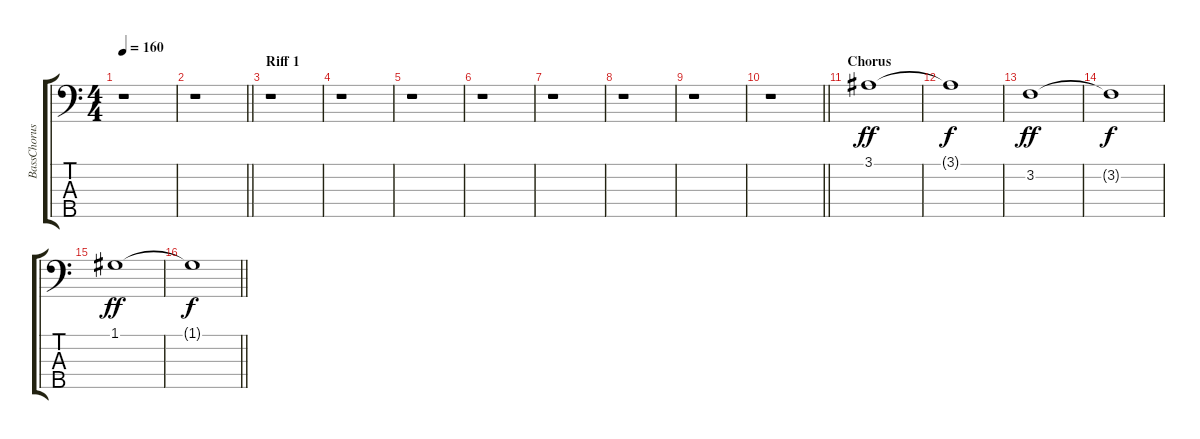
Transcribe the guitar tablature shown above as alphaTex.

\track ("BassChorus" "BassChorus") {instrument electricbassfinger}
\staff {score tabs}
\tuning (G2 D2 A1 E1 B0) {hide}
\ts (4 4)
\tempo 160
\clef f4
\ks c
r.1{dy ff} |
\barLineRight lightlight
r.1 |
\section ("" "Riff 1")
r.1 |
r.1 |
r.1 |
r.1 |
r.1 |
r.1 |
r.1 |
\barLineRight lightlight
r.1 |
\section ("" "Chorus")
3.1.1 |
3.1{t}.1{dy f} |
3.2.1{dy ff} |
3.2{t}.1{dy f} |
1.1.1{dy ff} |
\barLineRight lightlight
1.1{t}.1{dy f}
